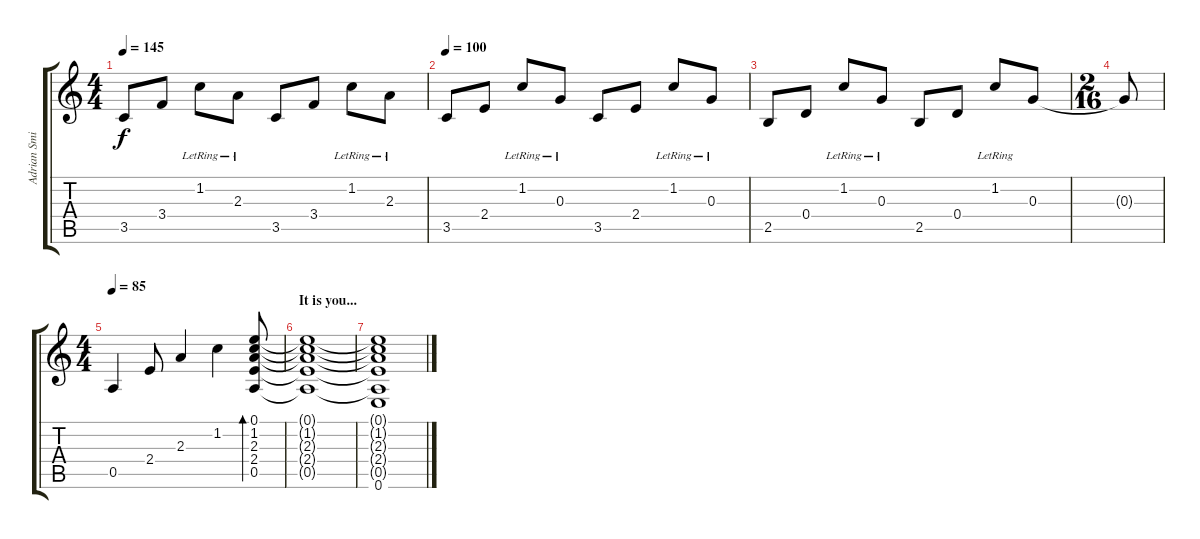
\track ("Adrian Smith" "Adrian Smi") {instrument distortionguitar}
\staff {score tabs}
\tuning (E4 B3 G3 D3 A2 E2) {hide}
\ts (4 4)
\tempo 145
\clef g2
\ks c
3.5.8{dy f} 3.4.8 1.2{lr}.8 2.3{lr}.8 3.5.8 3.4.8 1.2{lr}.8 2.3{lr}.8 |
\tempo 100
3.5.8 2.4.8 1.2{lr}.8 0.3{lr}.8 3.5.8 2.4.8 1.2{lr}.8 0.3{lr}.8 |
2.5.8 0.4.8 1.2{lr}.8 0.3{lr}.8 2.5.8 0.4.8 1.2{lr}.8 0.3.8 |
\ts (2 16)
0.3{t}.8 |
\ts (4 4)
\tempo 85
0.5.4{volume 13} 2.4.8 2.3.4 1.2.4 (0.1 1.2 2.3 2.4 0.5).8{bd 480 volume 0} |
\section ("" "It is you...")
(0.1{t} 1.2{t} 2.3{t} 2.4{t} 0.5{t}).1 |
(0.1{t} 1.2{t} 2.3{t} 2.4{t} 0.5{t} 0.6).1
